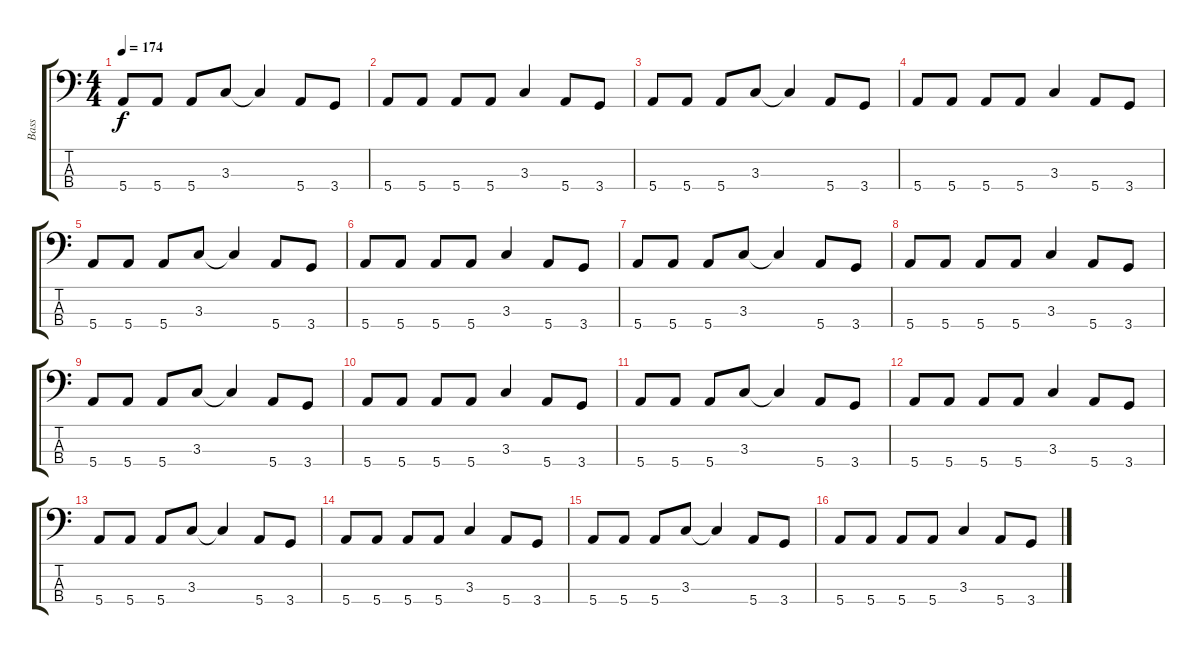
\track ("Bass" "Bass") {instrument electricbassfinger}
\staff {score tabs}
\tuning (G2 D2 A1 E1) {hide}
\ts (4 4)
\tempo 174
\clef f4
\ks c
5.4.8{dy f} 5.4.8 5.4.8 3.3.8 3.3{t}.4 5.4.8 3.4.8 |
5.4.8 5.4.8 5.4.8 5.4.8 3.3.4 5.4.8 3.4.8 |
5.4.8 5.4.8 5.4.8 3.3.8 3.3{t}.4 5.4.8 3.4.8 |
5.4.8 5.4.8 5.4.8 5.4.8 3.3.4 5.4.8 3.4.8 |
5.4.8 5.4.8 5.4.8 3.3.8 3.3{t}.4 5.4.8 3.4.8 |
5.4.8 5.4.8 5.4.8 5.4.8 3.3.4 5.4.8 3.4.8 |
5.4.8 5.4.8 5.4.8 3.3.8 3.3{t}.4 5.4.8 3.4.8 |
5.4.8 5.4.8 5.4.8 5.4.8 3.3.4 5.4.8 3.4.8 |
5.4.8 5.4.8 5.4.8 3.3.8 3.3{t}.4 5.4.8 3.4.8 |
5.4.8 5.4.8 5.4.8 5.4.8 3.3.4 5.4.8 3.4.8 |
5.4.8 5.4.8 5.4.8 3.3.8 3.3{t}.4 5.4.8 3.4.8 |
5.4.8 5.4.8 5.4.8 5.4.8 3.3.4 5.4.8 3.4.8 |
5.4.8 5.4.8 5.4.8 3.3.8 3.3{t}.4 5.4.8 3.4.8 |
5.4.8 5.4.8 5.4.8 5.4.8 3.3.4 5.4.8 3.4.8 |
5.4.8 5.4.8 5.4.8 3.3.8 3.3{t}.4 5.4.8 3.4.8 |
5.4.8 5.4.8 5.4.8 5.4.8 3.3.4 5.4.8 3.4.8
